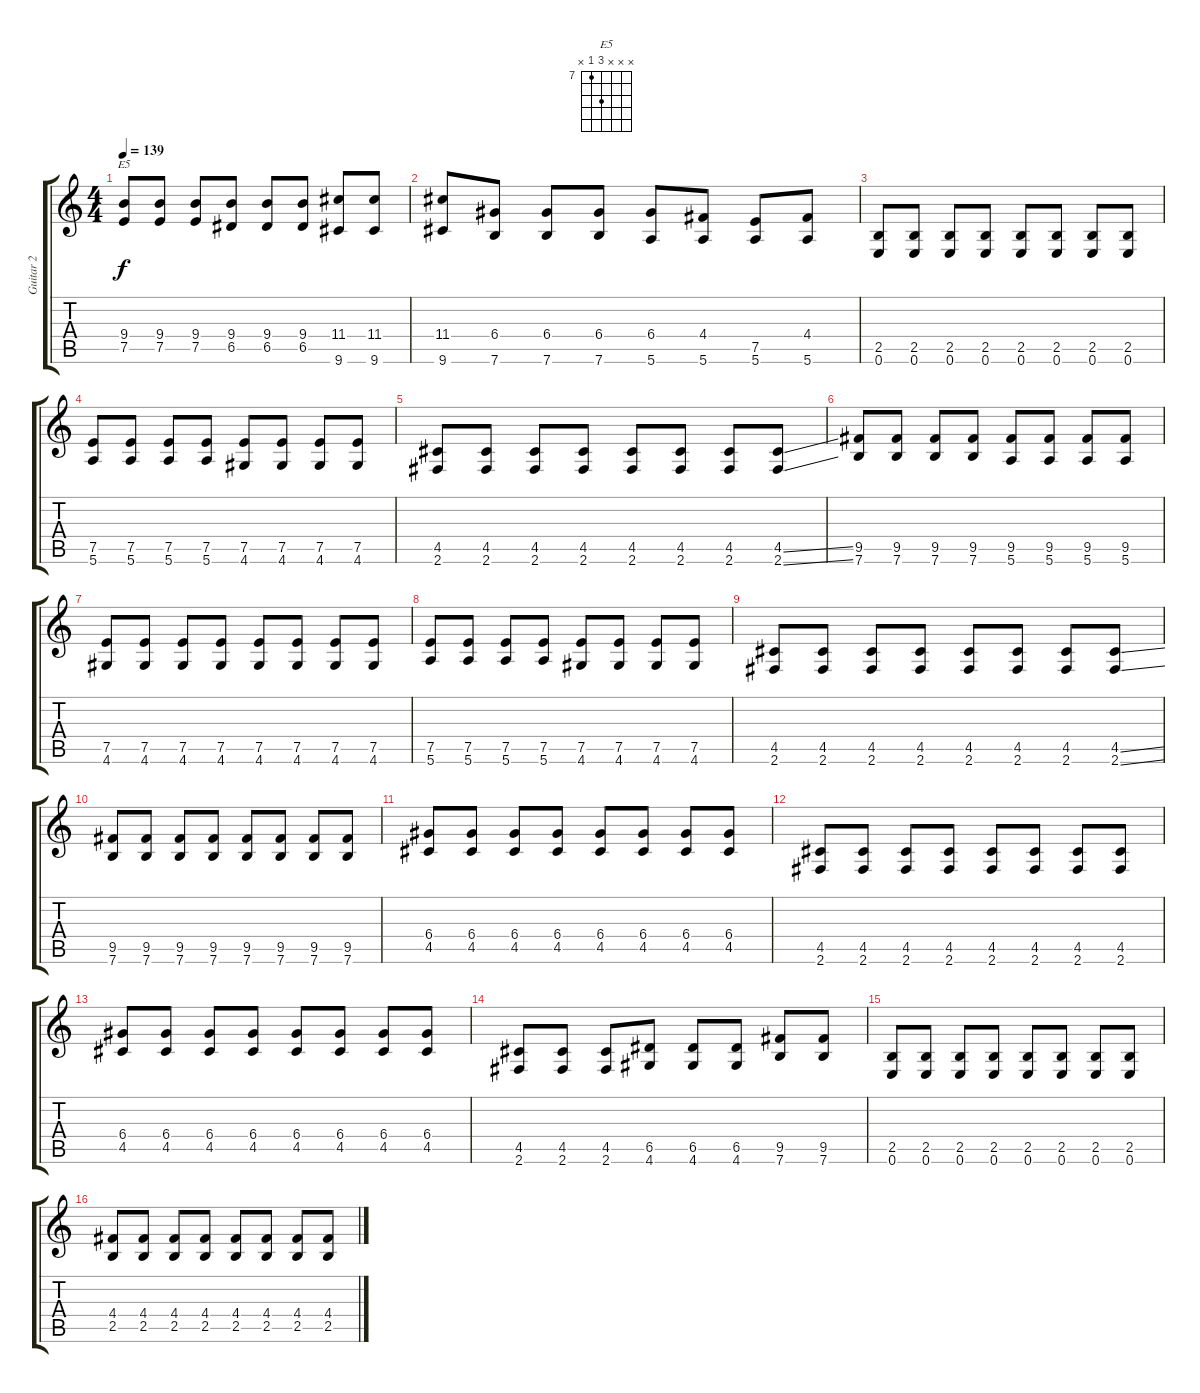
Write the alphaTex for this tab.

\track ("Guitar 2" "Guitar 2") {instrument distortionguitar}
\staff {score tabs}
\tuning (E4 B3 G3 D3 A2 E2) {hide}
\chord ("E5" x x x 9 7 x) {firstfret 7}
\ts (4 4)
\tempo 139
\clef g2
\ks c
(9.4 7.5).8{ch "E5" dy f instrument distortionguitar} (9.4 7.5).8 (9.4 7.5).8 (9.4 6.5).8 (9.4 6.5).8 (9.4 6.5).8 (11.4 9.6).8 (11.4 9.6).8 |
(11.4 9.6).8 (6.4 7.6).8 (6.4 7.6).8 (6.4 7.6).8 (6.4 5.6).8 (4.4 5.6).8 (7.5 5.6).8 (4.4 5.6).8 |
(2.5 0.6).8 (2.5 0.6).8 (2.5 0.6).8 (2.5 0.6).8 (2.5 0.6).8 (2.5 0.6).8 (2.5 0.6).8 (2.5 0.6).8 |
(7.5 5.6).8 (7.5 5.6).8 (7.5 5.6).8 (7.5 5.6).8 (7.5 4.6).8 (7.5 4.6).8 (7.5 4.6).8 (7.5 4.6).8 |
(4.5 2.6).8 (4.5 2.6).8 (4.5 2.6).8 (4.5 2.6).8 (4.5 2.6).8 (4.5 2.6).8 (4.5 2.6).8 (4.5{ss} 2.6{ss}).8 |
(9.5 7.6).8 (9.5 7.6).8 (9.5 7.6).8 (9.5 7.6).8 (9.5 5.6).8 (9.5 5.6).8 (9.5 5.6).8 (9.5 5.6).8 |
(7.5 4.6).8 (7.5 4.6).8 (7.5 4.6).8 (7.5 4.6).8 (7.5 4.6).8 (7.5 4.6).8 (7.5 4.6).8 (7.5 4.6).8 |
(7.5 5.6).8 (7.5 5.6).8 (7.5 5.6).8 (7.5 5.6).8 (7.5 4.6).8 (7.5 4.6).8 (7.5 4.6).8 (7.5 4.6).8 |
(4.5 2.6).8 (4.5 2.6).8 (4.5 2.6).8 (4.5 2.6).8 (4.5 2.6).8 (4.5 2.6).8 (4.5 2.6).8 (4.5{ss} 2.6{ss}).8 |
(9.5 7.6).8 (9.5 7.6).8 (9.5 7.6).8 (9.5 7.6).8 (9.5 7.6).8 (9.5 7.6).8 (9.5 7.6).8 (9.5 7.6).8 |
(6.4 4.5).8 (6.4 4.5).8 (6.4 4.5).8 (6.4 4.5).8 (6.4 4.5).8 (6.4 4.5).8 (6.4 4.5).8 (6.4 4.5).8 |
(4.5 2.6).8 (4.5 2.6).8 (4.5 2.6).8 (4.5 2.6).8 (4.5 2.6).8 (4.5 2.6).8 (4.5 2.6).8 (4.5 2.6).8 |
(6.4 4.5).8 (6.4 4.5).8 (6.4 4.5).8 (6.4 4.5).8 (6.4 4.5).8 (6.4 4.5).8 (6.4 4.5).8 (6.4 4.5).8 |
(4.5 2.6).8 (4.5 2.6).8 (4.5 2.6).8 (6.5 4.6).8 (6.5 4.6).8 (6.5 4.6).8 (9.5 7.6).8 (9.5 7.6).8 |
(2.5 0.6).8 (2.5 0.6).8 (2.5 0.6).8 (2.5 0.6).8 (2.5 0.6).8 (2.5 0.6).8 (2.5 0.6).8 (2.5 0.6).8 |
(4.4 2.5).8 (4.4 2.5).8 (4.4 2.5).8 (4.4 2.5).8 (4.4 2.5).8 (4.4 2.5).8 (4.4 2.5).8 (4.4 2.5).8
